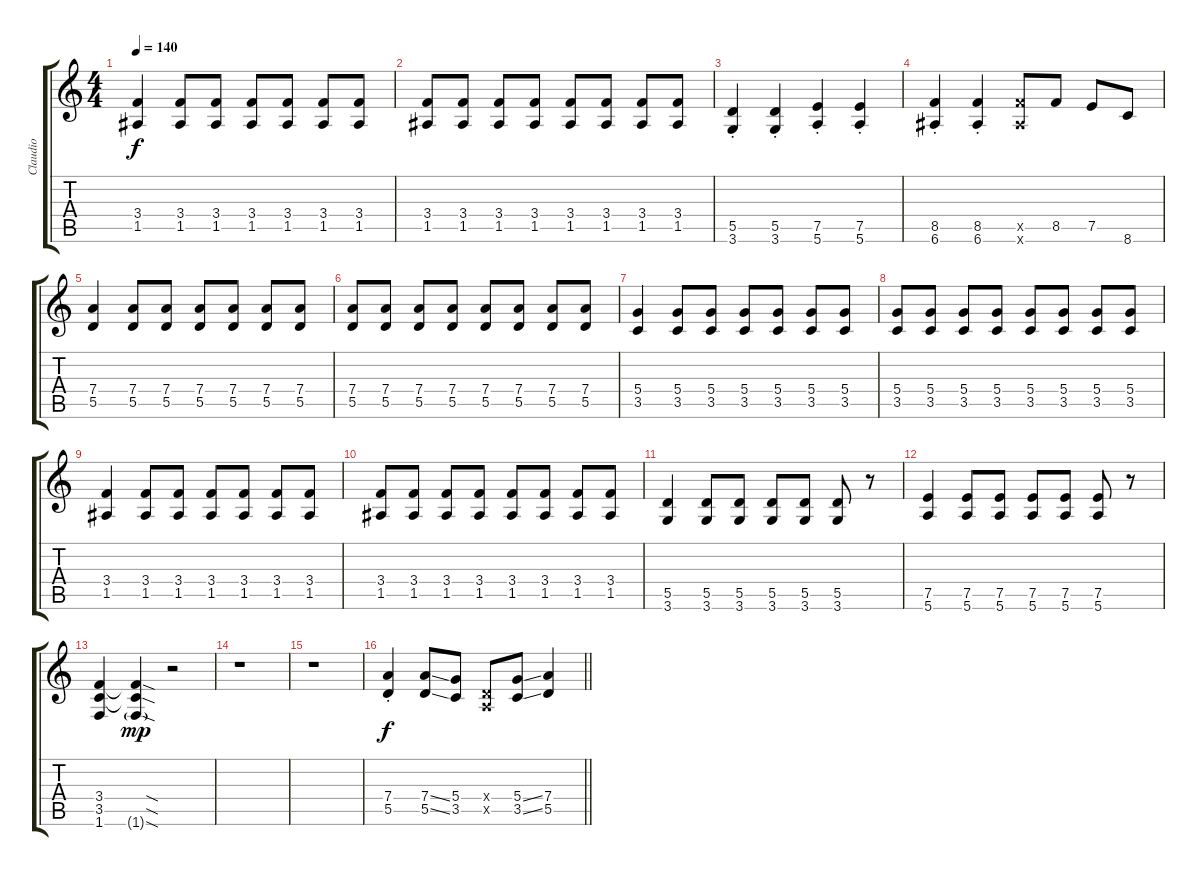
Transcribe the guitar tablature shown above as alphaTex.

\track ("Claudio" "Claudio") {instrument overdrivenguitar}
\staff {score tabs}
\tuning (E4 B3 G3 D3 A2 E2) {hide}
\ts (4 4)
\tempo 140
\clef g2
\ks c
(3.4 1.5).4{dy f} (3.4 1.5).8 (3.4 1.5).8 (3.4 1.5).8 (3.4 1.5).8 (3.4 1.5).8 (3.4 1.5).8 |
(3.4 1.5).8 (3.4 1.5).8 (3.4 1.5).8 (3.4 1.5).8 (3.4 1.5).8 (3.4 1.5).8 (3.4 1.5).8 (3.4 1.5).8 |
(5.5{st} 3.6{st}).4 (5.5{st} 3.6{st}).4 (7.5{st} 5.6{st}).4 (7.5{st} 5.6{st}).4 |
(8.5{st} 6.6{st}).4 (8.5{st} 6.6{st}).4 (8.5{x} 6.6{x}).8 8.5.8 7.5.8 8.6.8 |
(7.4 5.5).4 (7.4 5.5).8 (7.4 5.5).8 (7.4 5.5).8 (7.4 5.5).8 (7.4 5.5).8 (7.4 5.5).8 |
(7.4 5.5).8 (7.4 5.5).8 (7.4 5.5).8 (7.4 5.5).8 (7.4 5.5).8 (7.4 5.5).8 (7.4 5.5).8 (7.4 5.5).8 |
(5.4 3.5).4 (5.4 3.5).8 (5.4 3.5).8 (5.4 3.5).8 (5.4 3.5).8 (5.4 3.5).8 (5.4 3.5).8 |
(5.4 3.5).8 (5.4 3.5).8 (5.4 3.5).8 (5.4 3.5).8 (5.4 3.5).8 (5.4 3.5).8 (5.4 3.5).8 (5.4 3.5).8 |
(3.4 1.5).4 (3.4 1.5).8 (3.4 1.5).8 (3.4 1.5).8 (3.4 1.5).8 (3.4 1.5).8 (3.4 1.5).8 |
(3.4 1.5).8 (3.4 1.5).8 (3.4 1.5).8 (3.4 1.5).8 (3.4 1.5).8 (3.4 1.5).8 (3.4 1.5).8 (3.4 1.5).8 |
(5.5 3.6).4 (5.5 3.6).8 (5.5 3.6).8 (5.5 3.6).8 (5.5 3.6).8 (5.5 3.6).8 r.8 |
(7.5 5.6).4 (7.5 5.6).8 (7.5 5.6).8 (7.5 5.6).8 (7.5 5.6).8 (7.5 5.6).8 r.8 |
(3.4 3.5 1.6).4 (3.4{sod t} 3.5{sod t} 1.6{sod g}).4{dy mp} r.2 |
r.1 |
r.1 |
\barLineRight lightlight
(7.4{st} 5.5{st}).4{dy f} (7.4{ss} 5.5{ss}).8 (5.4 3.5).8 (0.4{x} 0.5{x}).8 (5.4{ss} 3.5{ss}).8 (7.4 5.5).4
